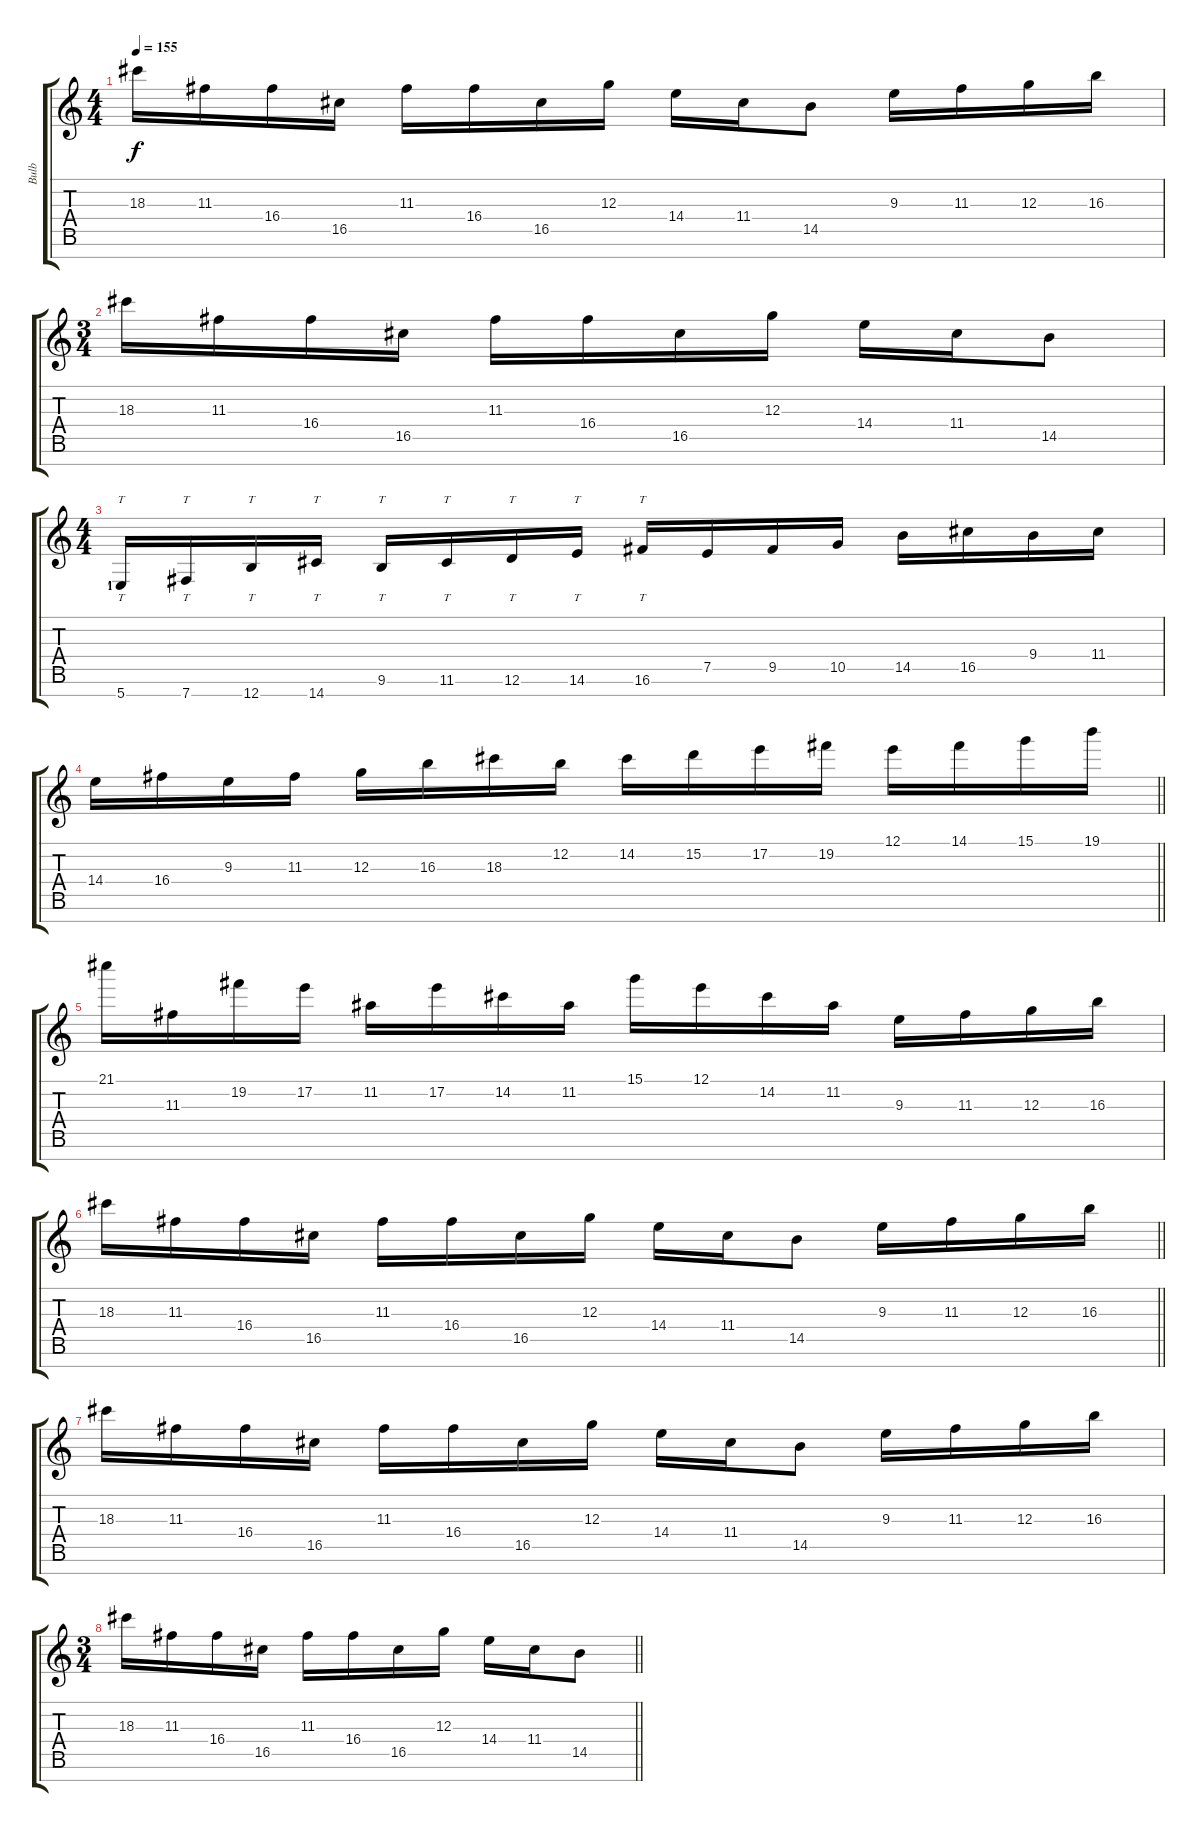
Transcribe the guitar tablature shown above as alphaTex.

\track ("Bulb" "Bulb") {instrument distortionguitar}
\staff {score tabs}
\tuning (E4 B3 G3 D3 A2 D2 B1) {hide}
\ts (4 4)
\tempo 155
\clef g2
\ks c
18.3.16{dy f} 11.3.16 16.4.16 16.5.16 11.3.16 16.4.16 16.5.16 12.3.16 14.4.16 11.4.16 14.5.8 9.3.16 11.3.16 12.3.16 16.3.16 |
\ts (3 4)
18.3.16 11.3.16 16.4.16 16.5.16 11.3.16 16.4.16 16.5.16 12.3.16 14.4.16 11.4.16 14.5.8 |
\ts (4 4)
5.7{lf 2}.16{tt} 7.7.16{tt} 12.7.16{tt} 14.7.16{tt} 9.6.16{tt} 11.6.16{tt} 12.6.16{tt} 14.6.16{tt} 16.6.16{tt} 7.5.16 9.5.16 10.5.16 14.5.16 16.5.16 9.4.16 11.4.16 |
\barLineRight lightlight
14.4.16 16.4.16 9.3.16 11.3.16 12.3.16 16.3.16 18.3.16 12.2.16 14.2.16 15.2.16 17.2.16 19.2.16 12.1.16 14.1.16 15.1.16 19.1.16 |
21.1.16 11.3.16 19.2.16 17.2.16 11.2.16 17.2.16 14.2.16 11.2.16 15.1.16 12.1.16 14.2.16 11.2.16 9.3.16 11.3.16 12.3.16 16.3.16 |
\barLineRight lightlight
18.3.16 11.3.16 16.4.16 16.5.16 11.3.16 16.4.16 16.5.16 12.3.16 14.4.16 11.4.16 14.5.8 9.3.16 11.3.16 12.3.16 16.3.16 |
18.3.16 11.3.16 16.4.16 16.5.16 11.3.16 16.4.16 16.5.16 12.3.16 14.4.16 11.4.16 14.5.8 9.3.16 11.3.16 12.3.16 16.3.16 |
\ts (3 4)
\barLineRight lightlight
18.3.16 11.3.16 16.4.16 16.5.16 11.3.16 16.4.16 16.5.16 12.3.16 14.4.16 11.4.16 14.5.8
